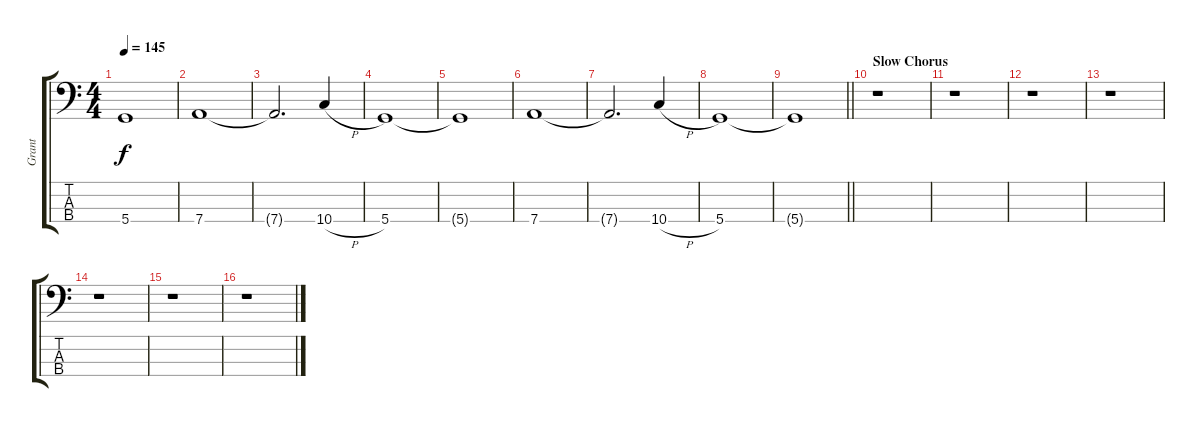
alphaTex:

\track ("Grant" "Grant") {instrument electricbassfinger}
\staff {score tabs}
\tuning (G2 D2 A1 D1) {hide}
\ts (4 4)
\tempo 145
\clef f4
\ks c
5.4{t}.1{dy f} |
7.4.1 |
7.4{t}.2{d} 10.4{h}.4 |
5.4.1 |
5.4{t}.1 |
7.4.1 |
7.4{t}.2{d} 10.4{h}.4 |
5.4.1 |
\barLineRight lightlight
5.4{t}.1 |
\section ("" "Slow Chorus")
r.1 |
r.1 |
r.1 |
r.1 |
r.1 |
r.1 |
r.1
